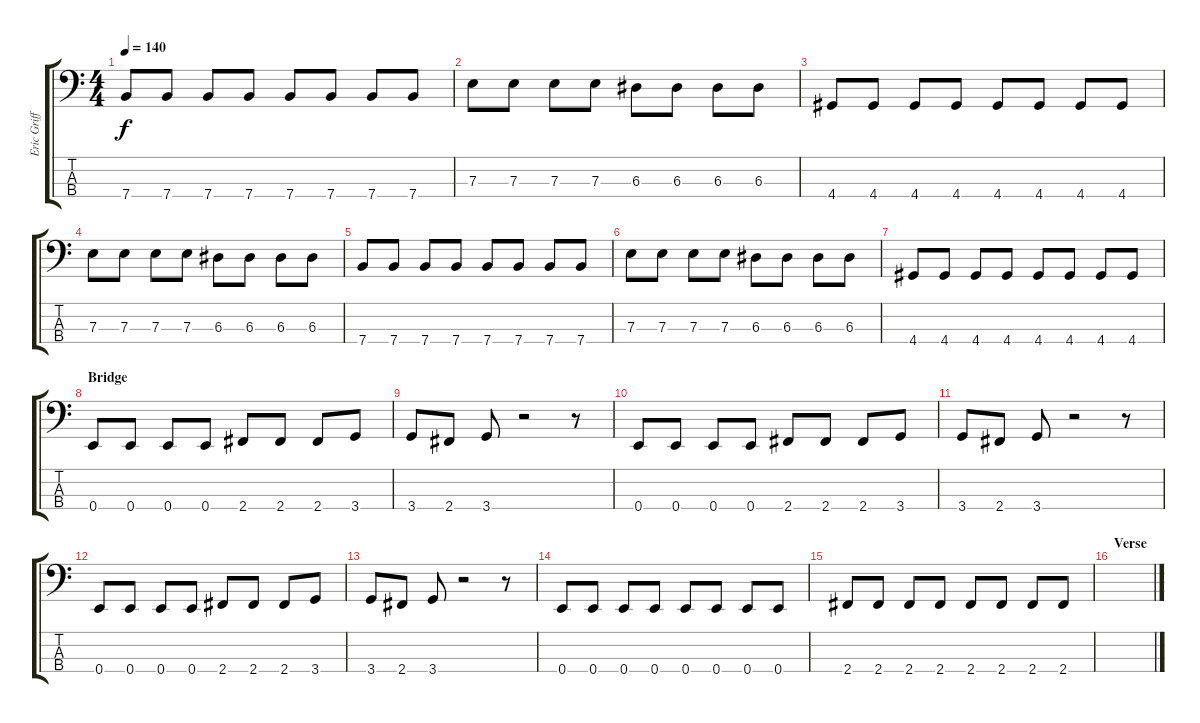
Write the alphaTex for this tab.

\track ("Eric Griffin" "Eric Griff") {instrument electricbasspick}
\staff {score tabs}
\tuning (G2 D2 A1 E1) {hide}
\ts (4 4)
\tempo 140
\clef f4
\ks c
7.4.8{dy f} 7.4.8 7.4.8 7.4.8 7.4.8 7.4.8 7.4.8 7.4.8 |
7.3.8 7.3.8 7.3.8 7.3.8 6.3.8 6.3.8 6.3.8 6.3.8 |
4.4.8 4.4.8 4.4.8 4.4.8 4.4.8 4.4.8 4.4.8 4.4.8 |
7.3.8 7.3.8 7.3.8 7.3.8 6.3.8 6.3.8 6.3.8 6.3.8 |
7.4.8 7.4.8 7.4.8 7.4.8 7.4.8 7.4.8 7.4.8 7.4.8 |
7.3.8 7.3.8 7.3.8 7.3.8 6.3.8 6.3.8 6.3.8 6.3.8 |
4.4.8 4.4.8 4.4.8 4.4.8 4.4.8 4.4.8 4.4.8 4.4.8 |
\section ("" "Bridge")
0.4.8 0.4.8 0.4.8 0.4.8 2.4.8 2.4.8 2.4.8 3.4.8 |
3.4.8 2.4.8 3.4.8 r.2 r.8 |
0.4.8 0.4.8 0.4.8 0.4.8 2.4.8 2.4.8 2.4.8 3.4.8 |
3.4.8 2.4.8 3.4.8 r.2 r.8 |
0.4.8 0.4.8 0.4.8 0.4.8 2.4.8 2.4.8 2.4.8 3.4.8 |
3.4.8 2.4.8 3.4.8 r.2 r.8 |
0.4.8 0.4.8 0.4.8 0.4.8 0.4.8 0.4.8 0.4.8 0.4.8 |
2.4.8 2.4.8 2.4.8 2.4.8 2.4.8 2.4.8 2.4.8 2.4.8 |
\section ("" "Verse")
